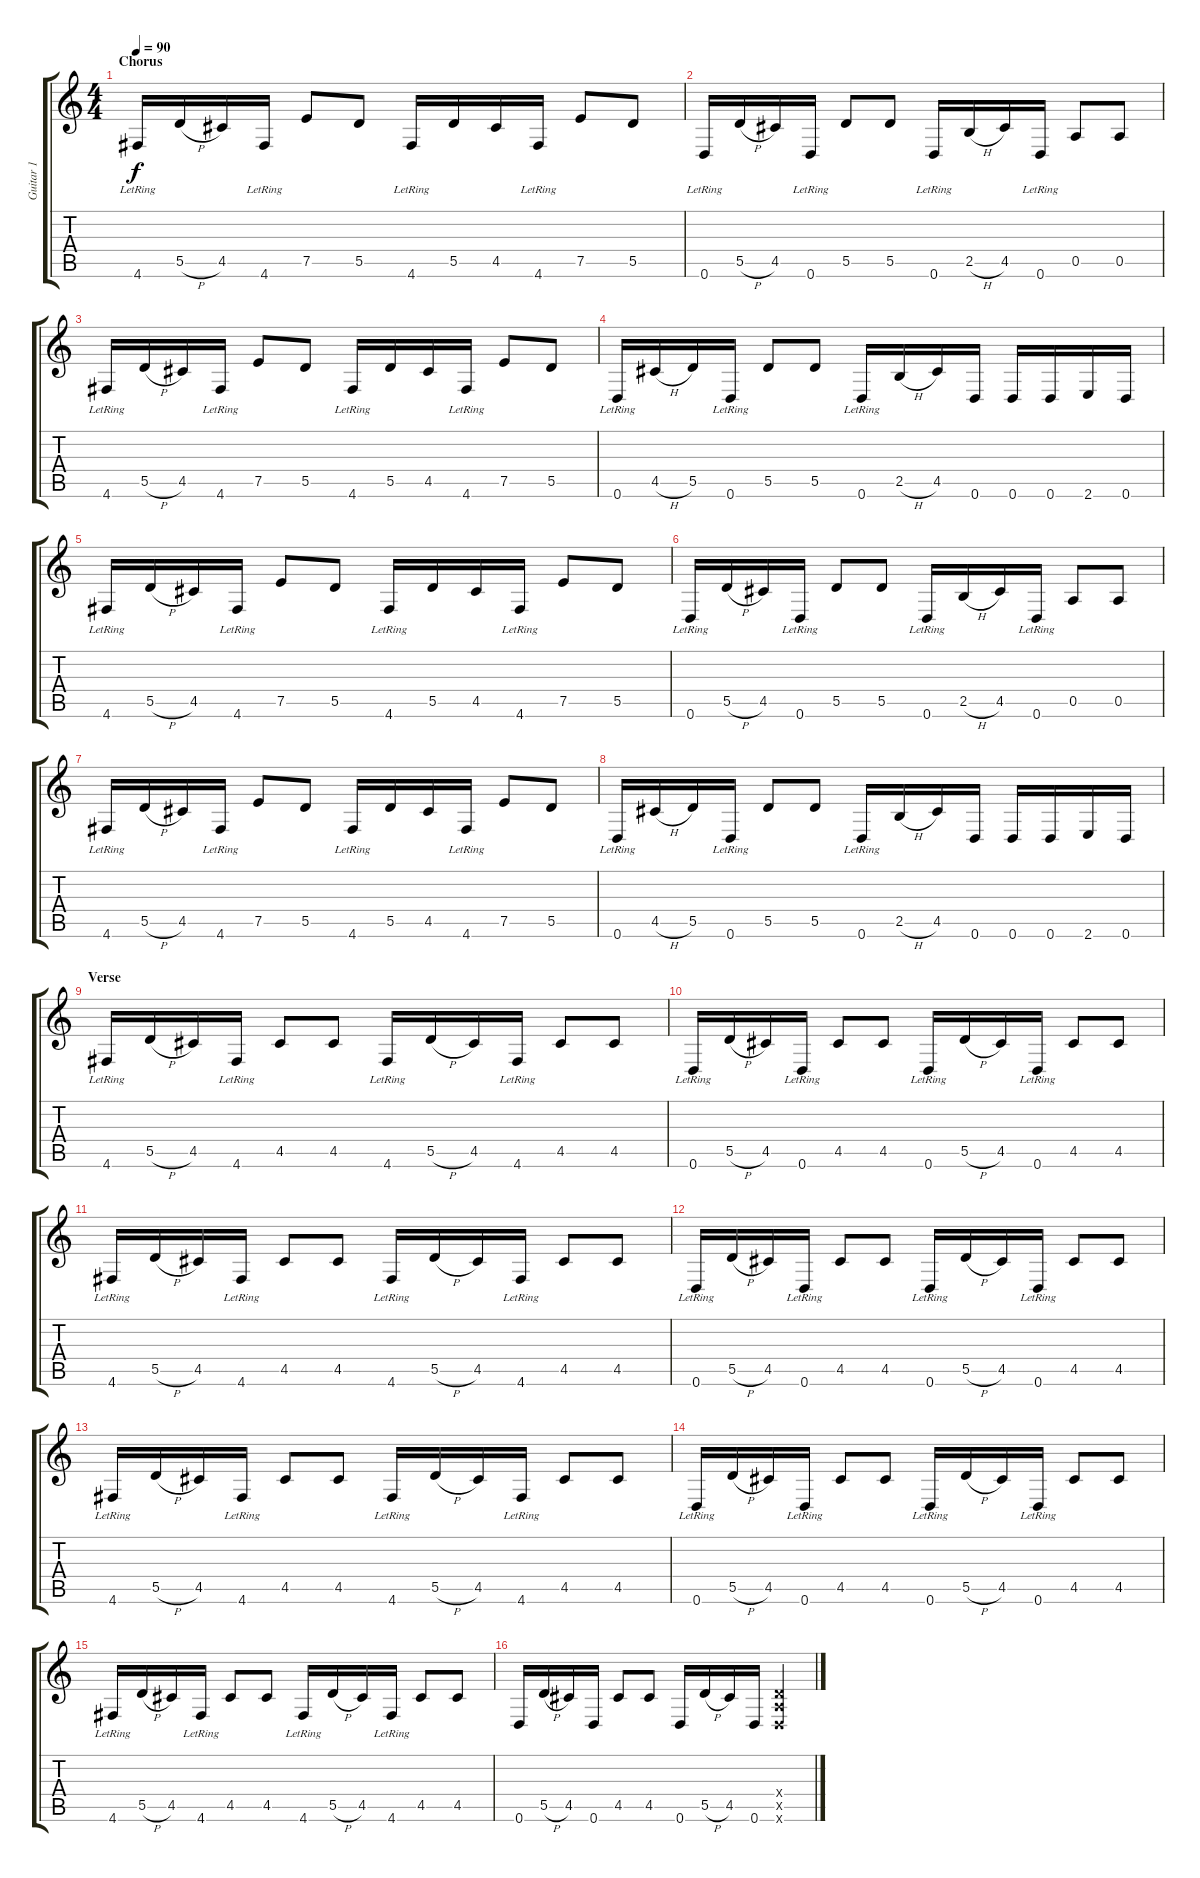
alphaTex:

\track ("Guitar 1" "Guitar 1") {instrument distortionguitar}
\staff {score tabs}
\tuning (E4 B3 G3 D3 A2 D2) {hide}
\ts (4 4)
\section ("" "Chorus")
\tempo 90
\clef g2
\ks c
4.6{lr}.16{dy f volume 13} 5.5{h}.16 4.5.16 4.6{lr}.16 7.5.8 5.5.8 4.6{lr}.16 5.5.16 4.5.16 4.6{lr}.16 7.5.8 5.5.8 |
0.6{lr}.16 5.5{h}.16 4.5.16 0.6{lr}.16 5.5.8 5.5.8 0.6{lr}.16 2.5{h}.16 4.5.16 0.6{lr}.16 0.5.8 0.5.8 |
4.6{lr}.16 5.5{h}.16 4.5.16 4.6{lr}.16 7.5.8 5.5.8 4.6{lr}.16 5.5.16 4.5.16 4.6{lr}.16 7.5.8 5.5.8 |
0.6{lr}.16 4.5{h}.16 5.5.16 0.6{lr}.16 5.5.8 5.5.8 0.6{lr}.16 2.5{h}.16 4.5.16 0.6.16 0.6.16 0.6.16 2.6.16 0.6.16 |
4.6{lr}.16 5.5{h}.16 4.5.16 4.6{lr}.16 7.5.8 5.5.8 4.6{lr}.16 5.5.16 4.5.16 4.6{lr}.16 7.5.8 5.5.8 |
0.6{lr}.16 5.5{h}.16 4.5.16 0.6{lr}.16 5.5.8 5.5.8 0.6{lr}.16 2.5{h}.16 4.5.16 0.6{lr}.16 0.5.8 0.5.8 |
4.6{lr}.16 5.5{h}.16 4.5.16 4.6{lr}.16 7.5.8 5.5.8 4.6{lr}.16 5.5.16 4.5.16 4.6{lr}.16 7.5.8 5.5.8 |
0.6{lr}.16 4.5{h}.16 5.5.16 0.6{lr}.16 5.5.8 5.5.8 0.6{lr}.16 2.5{h}.16 4.5.16 0.6.16 0.6.16 0.6.16 2.6.16 0.6.16 |
\section ("" "Verse")
4.6{lr}.16{volume 10 instrument electricguitarclean} 5.5{h}.16 4.5.16 4.6{lr}.16 4.5.8 4.5.8 4.6{lr}.16 5.5{h}.16 4.5.16 4.6{lr}.16 4.5.8 4.5.8 |
0.6{lr}.16 5.5{h}.16 4.5.16 0.6{lr}.16 4.5.8 4.5.8 0.6{lr}.16 5.5{h}.16 4.5.16 0.6{lr}.16 4.5.8 4.5.8 |
4.6{lr}.16 5.5{h}.16 4.5.16 4.6{lr}.16 4.5.8 4.5.8 4.6{lr}.16 5.5{h}.16 4.5.16 4.6{lr}.16 4.5.8 4.5.8 |
0.6{lr}.16 5.5{h}.16 4.5.16 0.6{lr}.16 4.5.8 4.5.8 0.6{lr}.16 5.5{h}.16 4.5.16 0.6{lr}.16 4.5.8 4.5.8 |
4.6{lr}.16 5.5{h}.16 4.5.16 4.6{lr}.16 4.5.8 4.5.8 4.6{lr}.16 5.5{h}.16 4.5.16 4.6{lr}.16 4.5.8 4.5.8 |
0.6{lr}.16 5.5{h}.16 4.5.16 0.6{lr}.16 4.5.8 4.5.8 0.6{lr}.16 5.5{h}.16 4.5.16 0.6{lr}.16 4.5.8 4.5.8 |
4.6{lr}.16 5.5{h}.16 4.5.16 4.6{lr}.16 4.5.8 4.5.8 4.6{lr}.16 5.5{h}.16 4.5.16 4.6{lr}.16 4.5.8 4.5.8 |
0.6.16 5.5{h}.16 4.5.16 0.6.16 4.5.8 4.5.8 0.6.16 5.5{h}.16 4.5.16 0.6.16 (0.4{x} 0.5{x} 0.6{x}).4{instrument distortionguitar}
